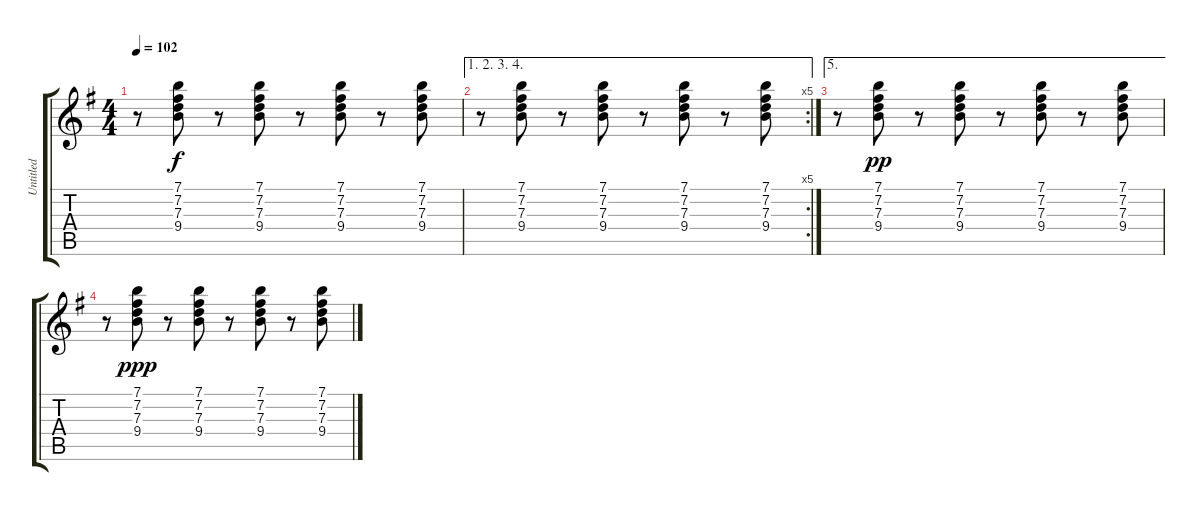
\track ("Untitled" "Untitled") {instrument electricguitarclean}
\staff {score tabs}
\tuning (E4 B3 G3 D3 A2 E2) {hide}
\ts (4 4)
\tempo 102
\clef g2
\ks g
r.8{dy f} (7.1 7.2 7.3 9.4).8 r.8 (7.1 7.2 7.3 9.4).8 r.8 (7.1 7.2 7.3 9.4).8 r.8 (7.1 7.2 7.3 9.4).8 |
\ae (1 2 3 4)
\rc 5
r.8 (7.1 7.2 7.3 9.4).8 r.8 (7.1 7.2 7.3 9.4).8 r.8 (7.1 7.2 7.3 9.4).8 r.8 (7.1 7.2 7.3 9.4).8 |
\ae 5
r.8 (7.1 7.2 7.3 9.4).8{dy pp} r.8 (7.1 7.2 7.3 9.4).8 r.8 (7.1 7.2 7.3 9.4).8 r.8 (7.1 7.2 7.3 9.4).8 |
r.8 (7.1 7.2 7.3 9.4).8{dy ppp} r.8 (7.1 7.2 7.3 9.4).8 r.8 (7.1 7.2 7.3 9.4).8 r.8 (7.1 7.2 7.3 9.4).8
